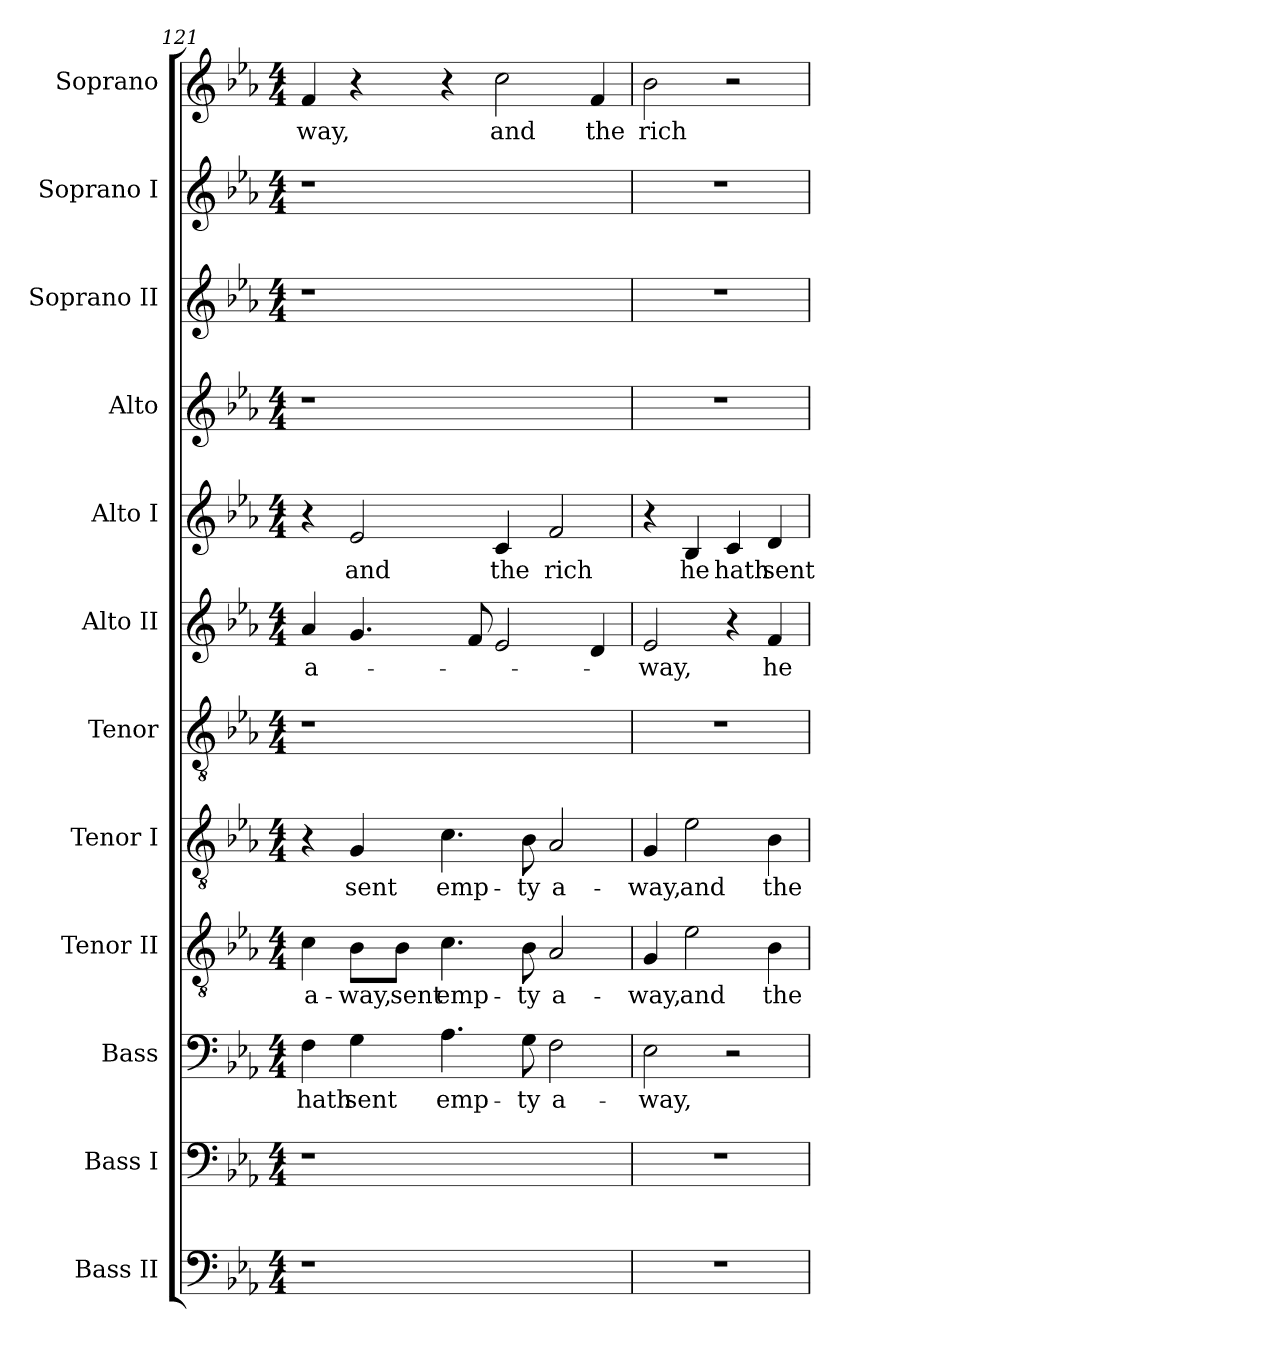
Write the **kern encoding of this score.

**kern	**kern	**kern	**text	**kern	**text	**kern	**text	**kern	**kern	**text	**kern	**text	**kern	**kern	**kern	**kern	**text
*part12	*part11	*part10	*part10	*part9	*part9	*part8	*part8	*part7	*part6	*part6	*part5	*part5	*part4	*part3	*part2	*part1	*part1
*staff12	*staff11	*staff10	*staff10	*staff9	*staff9	*staff8	*staff8	*staff7	*staff6	*staff6	*staff5	*staff5	*staff4	*staff3	*staff2	*staff1	*staff1
*I"Bass II	*I"Bass I	*I"Bass	*	*I"Tenor II	*	*I"Tenor I	*	*I"Tenor	*I"Alto II	*	*I"Alto I	*	*I"Alto	*I"Soprano II	*I"Soprano I	*I"Soprano	*
*I'BII	*I'BI	*I'B	*	*I'TII	*	*I'TI	*	*I'T	*I'AII	*	*I'AI	*	*I'A	*I'SII	*I'SI	*I'S	*
*clefF4	*clefF4	*clefF4	*	*clefGv2	*	*clefGv2	*	*clefGv2	*clefG2	*	*clefG2	*	*clefG2	*clefG2	*clefG2	*clefG2	*
*ITrd7c12	*	*ITrd7c12	*	*ITrd7c12	*	*ITrd7c12	*	*ITrd7c12	*	*	*	*	*	*	*	*	*
*k[b-e-a-]	*k[b-e-a-]	*k[b-e-a-]	*	*k[b-e-a-]	*	*k[b-e-a-]	*	*k[b-e-a-]	*k[b-e-a-]	*	*k[b-e-a-]	*	*k[b-e-a-]	*k[b-e-a-]	*k[b-e-a-]	*k[b-e-a-]	*
*E-:	*E-:	*E-:	*	*E-:	*	*E-:	*	*E-:	*E-:	*	*E-:	*	*E-:	*E-:	*E-:	*E-:	*
*M4/4	*M4/4	*M4/4	*	*M4/4	*	*M4/4	*	*M4/4	*M4/4	*	*M4/4	*	*M4/4	*M4/4	*M4/4	*M4/4	*
=121	=121	=121	=121	=121	=121	=121	=121	=121	=121	=121	=121	=121	=121	=121	=121	=121	=121
!LO:N:vis=1	!LO:N:vis=1	!	!	!	!	!	!	!	!	!	!	!	!	!	!	!	!
!	!	!	!LO:LY:b:color=#000000	!	!	!	!	!	!	!	!	!	!	!	!	!	!
!	!	!	!	!	!LO:LY:b:color=#000000	!	!	!LO:N:vis=1	!	!	!	!	!	!	!	!	!
!	!	!	!	!	!	!	!	!	!	!LO:LY:b:color=#000000	!	!	!LO:N:vis=1	!LO:N:vis=1	!LO:N:vis=1	!	!
!	!	!	!	!	!	!	!	!	!	!	!	!	!	!	!	!	!LO:LY:b:color=#000000
1r	1r	4FFi\	hath	4Ci\	a-	4r	.	1r	4a-i/	a-	4r	.	1r	1r	1r	4fi/	-way,
!	!	!	!LO:LY:b:color=#000000	!	!	!	!	!	!	!	!	!	!	!	!	!	!
!	!	!	!	!	!LO:LY:b:color=#000000	!	!	!	!	!	!	!	!	!	!	!	!
!	!	!	!	!	!	!	!LO:LY:b:color=#000000	!	!	!	!	!	!	!	!	!	!
!	!	!	!	!	!	!	!	!	!	!	!	!LO:LY:b:color=#000000	!	!	!	!	!
.	.	4GGi\	sent	8BB-i\L	-way,	4GGi/	sent	.	4.gi/	.	2e-i/	and	.	.	.	4r	.
!	!	!	!	!	!LO:LY:b:color=#000000	!	!	!	!	!	!	!	!	!	!	!	!
.	.	.	.	8BB-i\J	sent	.	.	.	.	.	.	.	.	.	.	.	.
!	!	!	!LO:LY:b:color=#000000	!	!	!	!	!	!	!	!	!	!	!	!	!	!
!	!	!	!	!	!LO:LY:b:color=#000000	!	!	!	!	!	!	!	!	!	!	!	!
!	!	!	!	!	!	!	!LO:LY:b:color=#000000	!	!	!	!	!	!	!	!	!	!
.	.	4.AA-i\	emp-	4.Ci\	emp-	4.Ci\	emp-	.	.	.	.	.	.	.	.	4r	.
.	.	.	.	.	.	.	.	.	8fi/	.	.	.	.	.	.	.	.
!	!	!	!	!	!	!	!	!	!	!	!	!LO:LY:b:color=#000000	!	!	!	!	!
!	!	!	!	!	!	!	!	!	!	!	!	!	!	!	!	!	!LO:LY:b:color=#000000
.	.	.	.	.	.	.	.	.	2e-i/	.	4ci/	the	.	.	.	2cci\	and
!	!	!	!LO:LY:b:color=#000000	!	!	!	!	!	!	!	!	!	!	!	!	!	!
!	!	!	!	!	!LO:LY:b:color=#000000	!	!	!	!	!	!	!	!	!	!	!	!
!	!	!	!	!	!	!	!LO:LY:b:color=#000000	!	!	!	!	!	!	!	!	!	!
.	.	8GGi\	-ty	8BB-i\	-ty	8BB-i\	-ty	.	.	.	.	.	.	.	.	.	.
!	!	!	!LO:LY:b:color=#000000	!	!	!	!	!	!	!	!	!	!	!	!	!	!
!	!	!	!	!	!LO:LY:b:color=#000000	!	!	!	!	!	!	!	!	!	!	!	!
!	!	!	!	!	!	!	!LO:LY:b:color=#000000	!	!	!	!	!	!	!	!	!	!
!	!	!	!	!	!	!	!	!	!	!	!	!LO:LY:b:color=#000000	!	!	!	!	!
2ryy	2ryy	2FFi\	a-	2AA-i/	a-	2AA-i/	a-	2ryy	.	.	2fi/	rich	2ryy	2ryy	2ryy	.	.
!	!	!	!	!	!	!	!	!	!	!	!	!	!	!	!	!	!LO:LY:b:color=#000000
.	.	.	.	.	.	.	.	.	4di/	.	.	.	.	.	.	4fi/	the
=122	=122	=122	=122	=122	=122	=122	=122	=122	=122	=122	=122	=122	=122	=122	=122	=122	=122
!	!	!	!LO:LY:b:color=#000000	!	!	!	!	!	!	!	!	!	!	!	!	!	!
!	!	!	!	!	!LO:LY:b:color=#000000	!	!	!	!	!	!	!	!	!	!	!	!
!	!	!	!	!	!	!	!LO:LY:b:color=#000000	!	!	!	!	!	!	!	!	!	!
!	!	!	!	!	!	!	!	!	!	!LO:LY:b:color=#000000	!	!	!	!	!	!	!
!	!	!	!	!	!	!	!	!	!	!	!	!	!	!	!	!	!LO:LY:b:color=#000000
1r	1r	2EE-i\	-way,	4GGi/	-way,	4GGi/	-way,	1r	2e-i/	-way,	4r	.	1r	1r	1r	2b-i\	rich
!	!	!	!	!	!LO:LY:b:color=#000000	!	!	!	!	!	!	!	!	!	!	!	!
!	!	!	!	!	!	!	!LO:LY:b:color=#000000	!	!	!	!	!	!	!	!	!	!
!	!	!	!	!	!	!	!	!	!	!	!	!LO:LY:b:color=#000000	!	!	!	!	!
.	.	.	.	2E-i\	and	2E-i\	and	.	.	.	4B-i/	he	.	.	.	.	.
!	!	!	!	!	!	!	!	!	!	!	!	!LO:LY:b:color=#000000	!	!	!	!	!
.	.	2r	.	.	.	.	.	.	4r	.	4ci/	hath	.	.	.	2r	.
!	!	!	!	!	!LO:LY:b:color=#000000	!	!	!	!	!	!	!	!	!	!	!	!
!	!	!	!	!	!	!	!LO:LY:b:color=#000000	!	!	!	!	!	!	!	!	!	!
!	!	!	!	!	!	!	!	!	!	!LO:LY:b:color=#000000	!	!	!	!	!	!	!
!	!	!	!	!	!	!	!	!	!	!	!	!LO:LY:b:color=#000000	!	!	!	!	!
.	.	.	.	4BB-i\	the	4BB-i\	the	.	4fi/	he	4di/	sent	.	.	.	.	.
=	=	=	=	=	=	=	=	=	=	=	=	=	=	=	=	=	=
*-	*-	*-	*-	*-	*-	*-	*-	*-	*-	*-	*-	*-	*-	*-	*-	*-	*-
